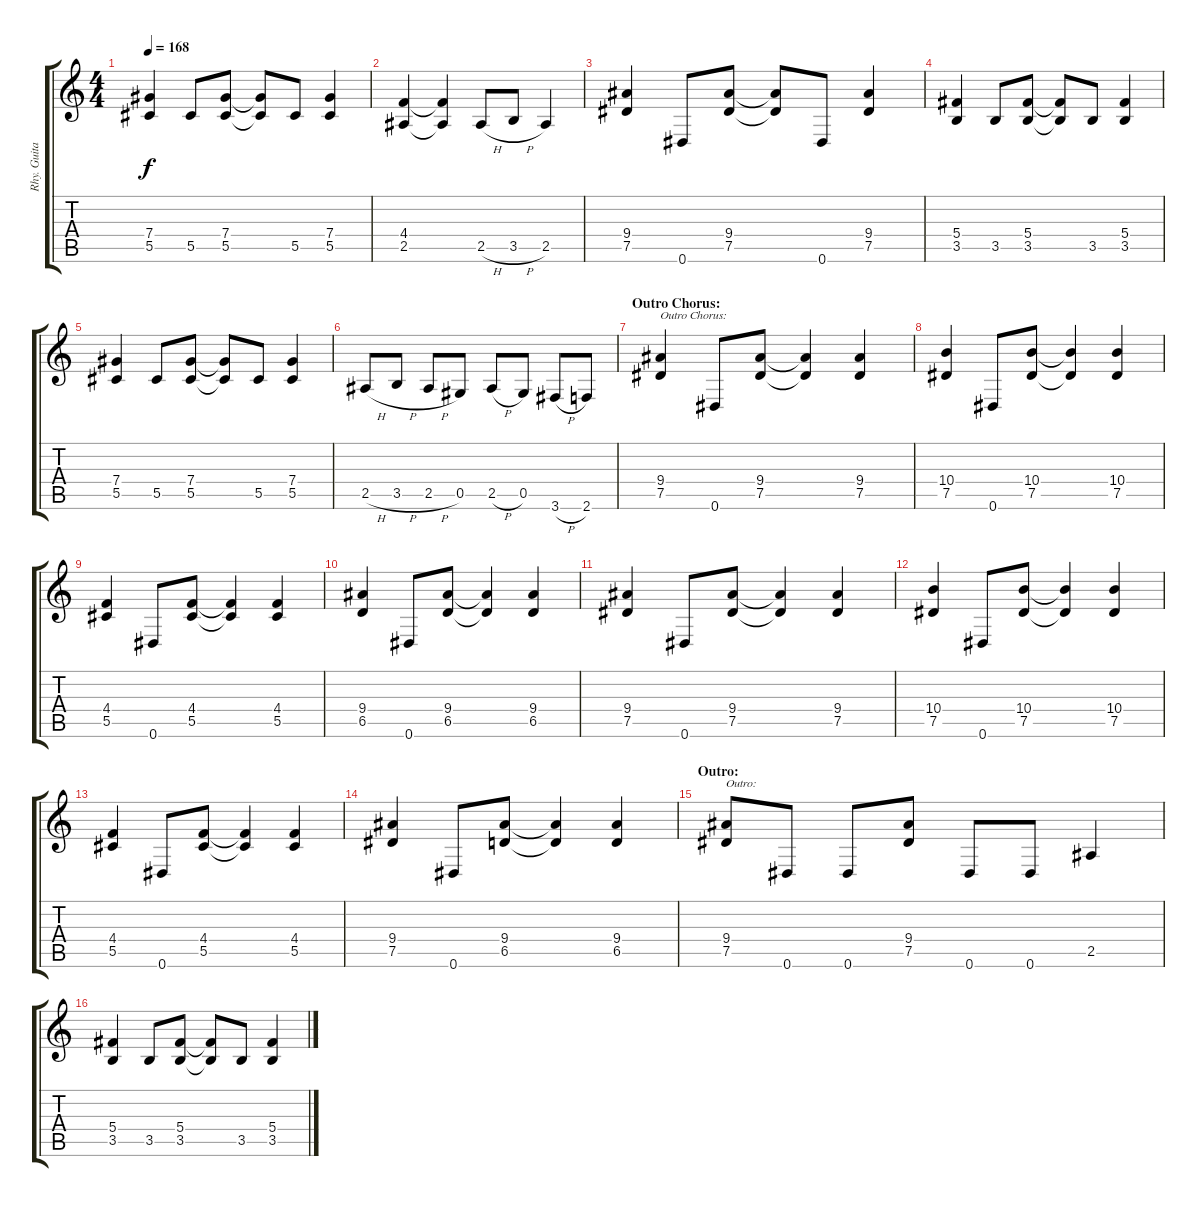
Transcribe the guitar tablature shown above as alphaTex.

\track ("Rhy. Guitar 1" "Rhy. Guita") {instrument distortionguitar}
\staff {score tabs}
\tuning (Eb4 Bb3 Gb3 Db3 Ab2 Eb2) {hide}
\ts (4 4)
\tempo 168
\clef g2
\ks c
(7.4 5.5).4{dy f} 5.5.8 (7.4 5.5).8 (7.4{t} 5.5{t}).8 5.5.8 (7.4 5.5).4 |
(4.4 2.5).4 (4.4{t} 2.5{t}).4 2.5{h}.8 3.5{h}.8 2.5.4 |
(9.4 7.5).4 0.6.8 (9.4 7.5).8 (9.4{t} 7.5{t}).8 0.6.8 (9.4 7.5).4 |
(5.4 3.5).4 3.5.8 (5.4 3.5).8 (5.4{t} 3.5{t}).8 3.5.8 (5.4 3.5).4 |
(7.4 5.5).4 5.5.8 (7.4 5.5).8 (7.4{t} 5.5{t}).8 5.5.8 (7.4 5.5).4 |
2.5{h}.8 3.5{h}.8 2.5{h}.8 0.5.8 2.5{h}.8 0.5.8 3.6{h}.8 2.6.8 |
\section ("" "Outro Chorus:")
(9.4 7.5).4{txt "Outro Chorus:"} 0.6.8 (9.4 7.5).8 (9.4{t} 7.5{t}).4 (9.4 7.5).4 |
(10.4 7.5).4 0.6.8 (10.4 7.5).8 (10.4{t} 7.5{t}).4 (10.4 7.5).4 |
(4.4 5.5).4 0.6.8 (4.4 5.5).8 (4.4{t} 5.5{t}).4 (4.4 5.5).4 |
(9.4 6.5).4 0.6.8 (9.4 6.5).8 (9.4{t} 6.5{t}).4 (9.4 6.5).4 |
(9.4 7.5).4 0.6.8 (9.4 7.5).8 (9.4{t} 7.5{t}).4 (9.4 7.5).4 |
(10.4 7.5).4 0.6.8 (10.4 7.5).8 (10.4{t} 7.5{t}).4 (10.4 7.5).4 |
(4.4 5.5).4 0.6.8 (4.4 5.5).8 (4.4{t} 5.5{t}).4 (4.4 5.5).4 |
(9.4 7.5).4 0.6.8 (9.4 6.5).8 (9.4{t} 6.5{t}).4 (9.4 6.5).4 |
\section ("" "Outro:")
(9.4 7.5).8{txt "Outro:"} 0.6.8 0.6.8 (9.4 7.5).8 0.6.8 0.6.8 2.5.4 |
(5.4 3.5).4 3.5.8 (5.4 3.5).8 (5.4{t} 3.5{t}).8 3.5.8 (5.4 3.5).4
